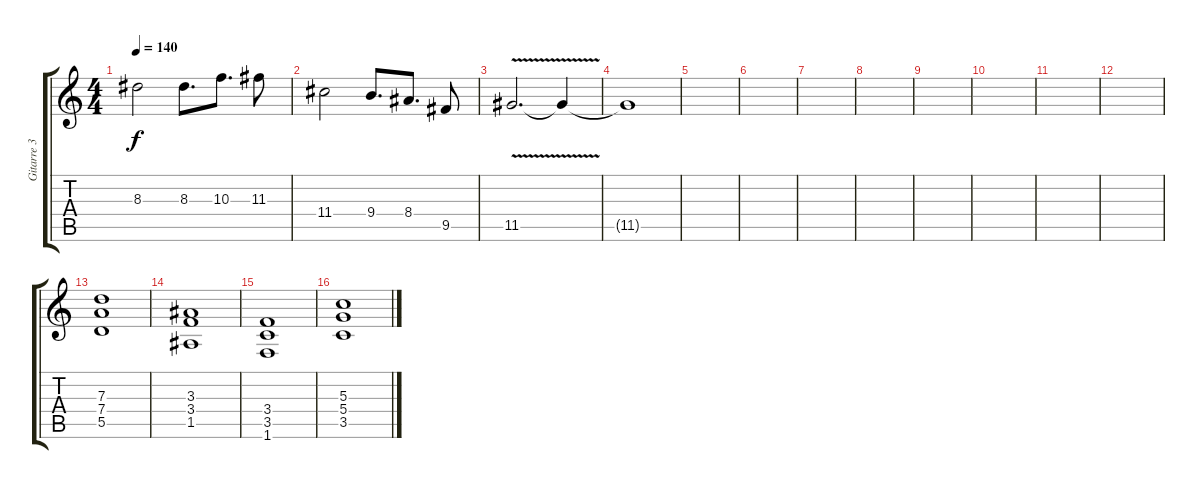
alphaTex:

\track ("Gitarre 3" "Gitarre 3") {instrument overdrivenguitar}
\staff {score tabs}
\tuning (E4 B3 G3 D3 A2 E2) {hide}
\ts (4 4)
\tempo 140
\clef g2
\ks c
8.3.2{dy f} 8.3.8{d} 10.3.8{d} 11.3.8 |
11.4.2 9.4.8{d} 8.4.8{d} 9.5.8 |
11.5{v}.2{d} 11.5{t}.4 |
11.5{t}.1 |
|
|
|
|
|
|
|
|
(7.3 7.4 5.5).1 |
(3.3 3.4 1.5).1 |
(3.4 3.5 1.6).1 |
(5.3 5.4 3.5).1
